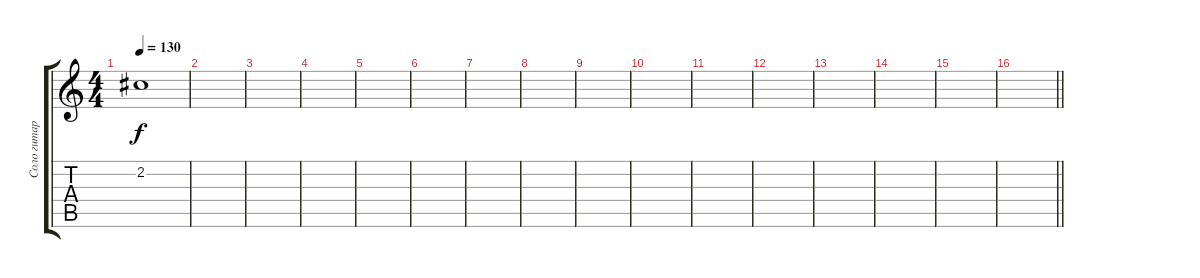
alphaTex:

\track ("Соло гитара" "Соло гитар") {instrument overdrivenguitar}
\staff {score tabs}
\tuning (E4 B3 G3 D3 A2 E2) {hide}
\ts (4 4)
\tempo 130
\clef g2
\ks c
2.2{t}.1{dy f} |
|
|
|
|
|
|
|
|
|
|
|
|
|
|
\barLineRight lightlight
